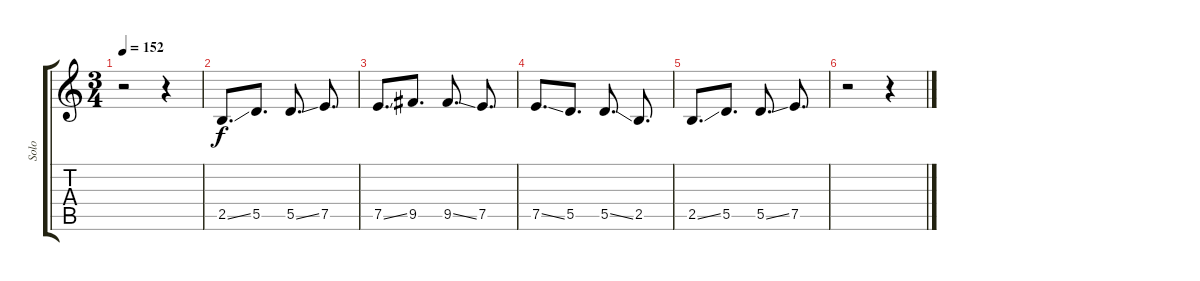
\track ("Solo" "Solo") {instrument distortionguitar}
\staff {score tabs}
\tuning (E4 B3 G3 D3 A2 E2) {hide}
\ts (3 4)
\tempo 152
\clef g2
\ks c
r.2{dy f} r.4 |
2.5{ss}.8{d instrument distortionguitar} 5.5.8{d} 5.5{ss}.8{d} 7.5.8{d} |
7.5{ss}.8{d} 9.5.8{d} 9.5{ss}.8{d} 7.5.8{d} |
7.5{ss}.8{d} 5.5.8{d} 5.5{ss}.8{d} 2.5.8{d} |
2.5{ss}.8{d} 5.5.8{d} 5.5{ss}.8{d} 7.5.8{d} |
r.2 r.4
